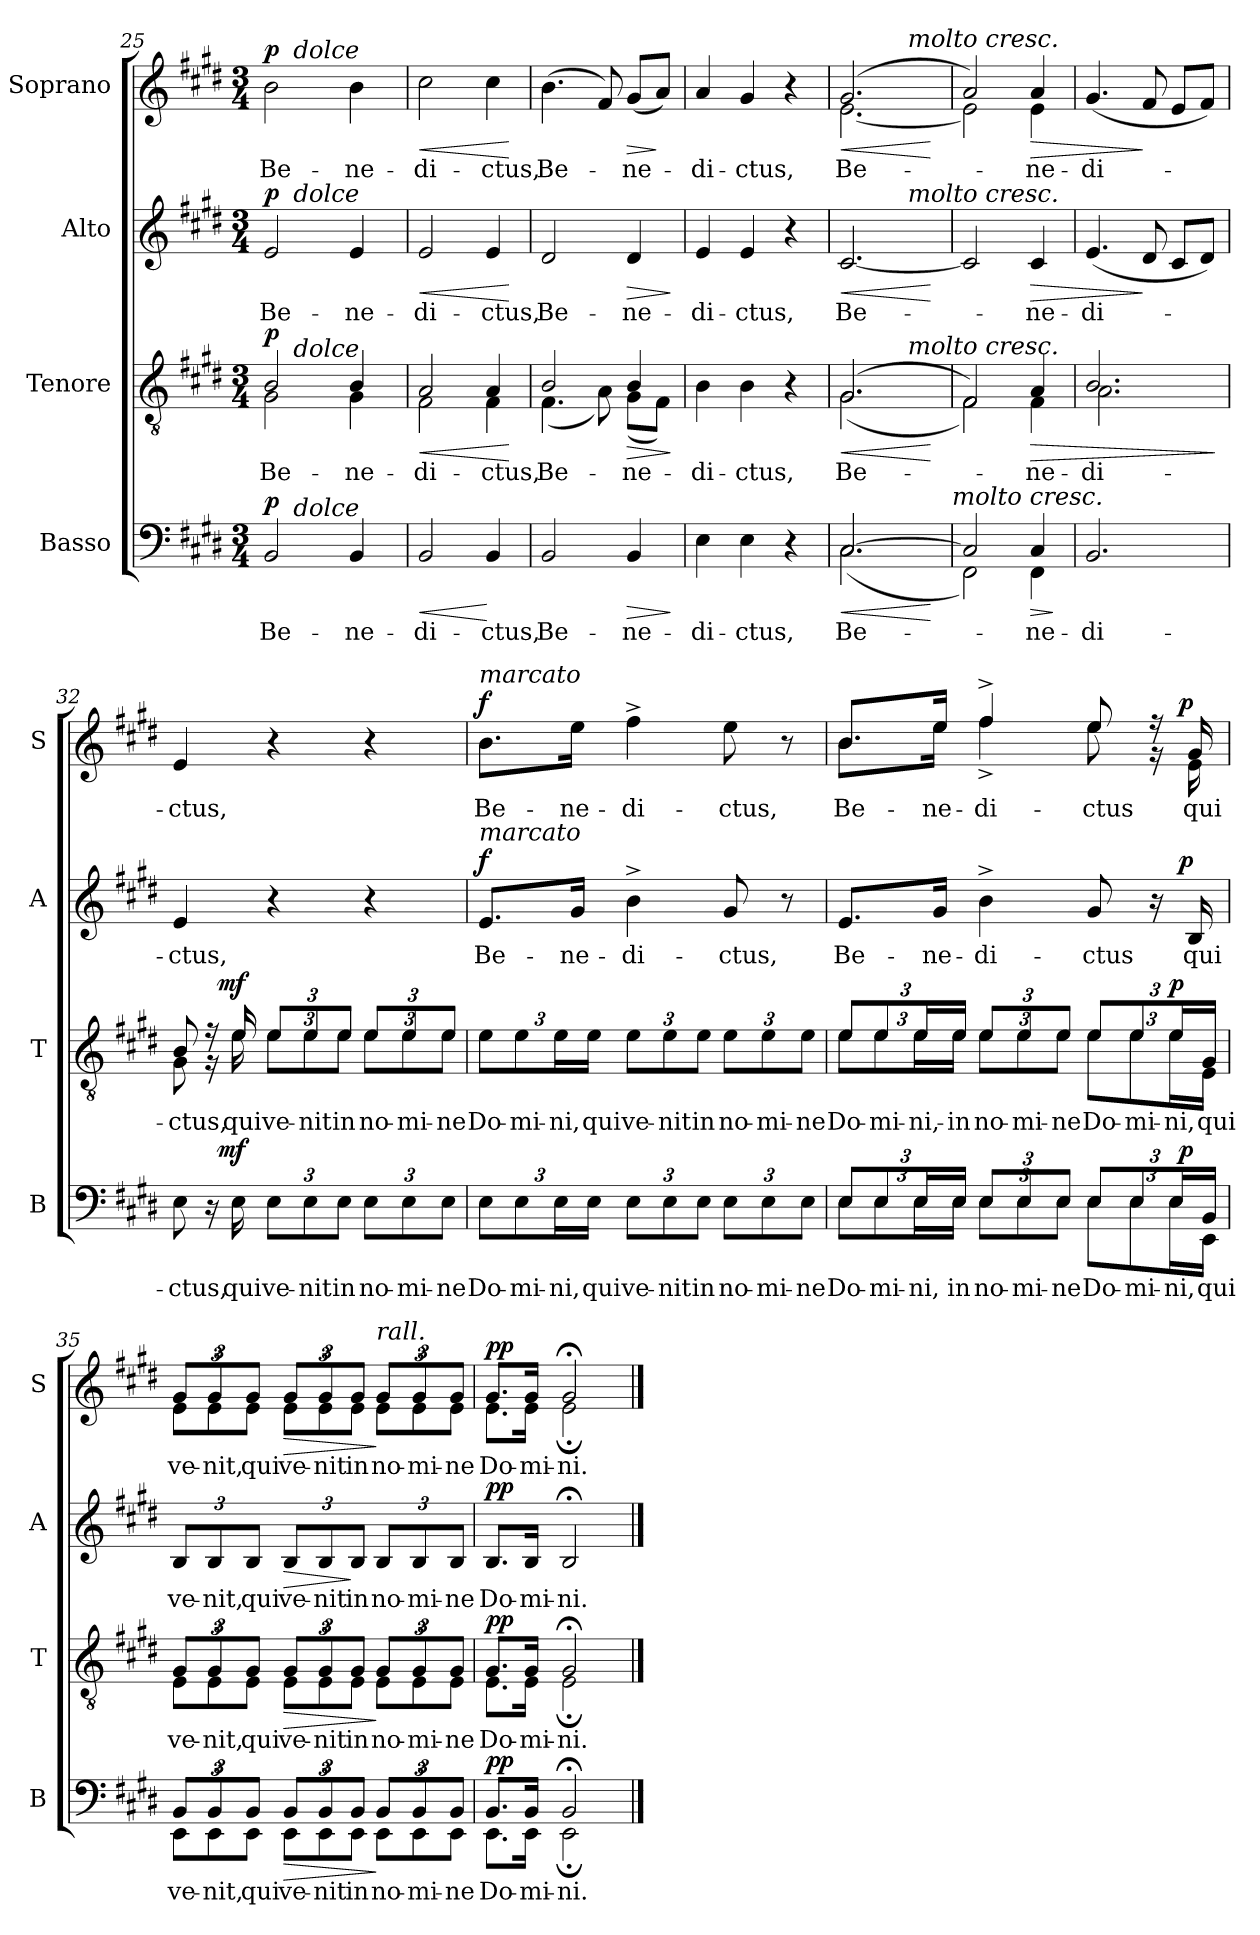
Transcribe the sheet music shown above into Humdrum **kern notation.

**kern	**text	**dynam	**kern	**text	**dynam	**kern	**text	**dynam	**kern	**text	**dynam
*part4	*part4	*part4	*part3	*part3	*part3	*part2	*part2	*part2	*part1	*part1	*part1
*staff4	*staff4	*staff4	*staff3	*staff3	*staff3	*staff2	*staff2	*staff2	*staff1	*staff1	*staff1
*I"Basso	*	*	*I"Tenore	*	*	*I"Alto	*	*	*I"Soprano	*	*
*I'B	*	*	*I'T	*	*	*I'A	*	*	*I'S	*	*
*clefF4	*	*	*clefGv2	*	*	*clefG2	*	*	*clefG2	*	*
*k[f#c#g#d#]	*	*	*k[f#c#g#d#]	*	*	*k[f#c#g#d#]	*	*	*k[f#c#g#d#]	*	*
*E:	*	*	*E:	*	*	*E:	*	*	*E:	*	*
*M3/4	*	*	*M3/4	*	*	*M3/4	*	*	*M3/4	*	*
=25	=25	=25	=25	=25	=25	=25	=25	=25	=25	=25	=25
!	!LO:LY:b	!LO:DY:a	!	!LO:LY:b	!LO:DY:a	!	!LO:LY:b	!LO:DY:a	!	!LO:LY:b	!LO:DY:a
*^	*	*	*^	*	*	*^	*	*	*^	*	*
*	*	*	*	*	*^	*	*	*	*	*	*	*	*	*	*
2BB/	8ryy	Be-	p	2B/	2G#\	8ryy	Be-	p	2e/	8ryy	Be-	p	2b\	8ryy	Be-	p
!	!	!	!	!	!	!	!	!	!	!	!	!	!	!LO:TX:a:i:t=dolce	!	!
!	!	!	!	!	!	!	!	!	!	!LO:TX:a:i:t=dolce	!	!	!	!	!	!
!	!	!	!	!	!	!LO:TX:a:i:t=dolce	!	!	!	!	!	!	!	!	!	!
!	!LO:TX:a:i:t=dolce	!	!	!	!	!	!	!	!	!	!	!	!	!	!	!
.	2ryy	.	.	.	.	2ryy	.	.	.	2ryy	.	.	.	2ryy	.	.
!	!	!LO:LY:b	!	!	!	!	!LO:LY:b	!	!	!	!LO:LY:b	!	!	!	!LO:LY:b	!
4BB/	.	-ne-	.	4B/	4G#\	.	-ne-	.	4e/	.	-ne-	.	4b\	.	-ne-	.
.	8ryy	.	.	.	.	8ryy	.	.	.	8ryy	.	.	.	8ryy	.	.
=26	=26	=26	=26	=26	=26	=26	=26	=26	=26	=26	=26	=26	=26	=26	=26	=26
!	!	!LO:LY:b	!LO:HP:b	!	!	!	!LO:LY:b	!LO:HP:b	!	!	!LO:LY:b	!LO:HP:b	!	!	!LO:LY:b	!LO:HP:b
*v	*v	*	*	*	*	*	*	*	*v	*v	*	*	*v	*v	*	*
*	*	*	*	*v	*v	*	*	*	*	*	*	*	*
2BB/	-di-	<	2A/	2F#\	-di-	<	2e/	-di-	<	2cc#\	-di-	<
!	!LO:LY:b	!	!	!	!LO:LY:b	!	!	!LO:LY:b	!	!	!LO:LY:b	!
4BB/	-ctus,	[	4A/	4F#\	-ctus,	.	4e/	-ctus,	.	4cc#\	-ctus,	.
*	*	*	*v	*v	*	*	*	*	*	*	*	*
.	.	.	.	.	[	.	.	[	.	.	[
!!LO:PB:g=z
=27	=27	=27	=27	=27	=27	=27	=27	=27	=27	=27	=27
!	!LO:LY:b	!	!	!LO:LY:b	!	!	!LO:LY:b	!	!	!LO:LY:b	!
*	*	*	*^	*	*	*	*	*	*	*	*
2BB/	Be-	.	2B/	(<4.F#\	Be-	.	2d#/	Be-	.	(>4.b\	Be-	.
.	.	.	.	8A\)	.	.	.	.	.	8f#/)	.	.
!	!LO:LY:b	!LO:HP:b	!	!	!LO:LY:b	!LO:HP:b	!	!LO:LY:b	!LO:HP:b	!	!LO:LY:b	!LO:HP:b
4BB/	-ne-	>	4B/	(<8G#\L	-ne-	>	4d#/	-ne-	>	(<8g#/L	-ne-	>
.	.	.	.	8F#\J)	.	.	.	.	.	8a/J)	.	]
*	*	*	*v	*v	*	*	*	*	*	*	*	*
.	.	]	.	.	]	.	.	]	.	.	.
=28	=28	=28	=28	=28	=28	=28	=28	=28	=28	=28	=28
!	!LO:LY:b	!	!	!LO:LY:b	!	!	!LO:LY:b	!	!	!LO:LY:b	!
4E\	-di-	.	4B\	-di-	.	4e/	-di-	.	4a/	-di-	.
!	!LO:LY:b	!	!	!LO:LY:b	!	!	!LO:LY:b	!	!	!LO:LY:b	!
4E\	-ctus,	.	4B\	-ctus,	.	4e/	-ctus,	.	4g#/	-ctus,	.
4r	.	.	4r	.	.	4r	.	.	4r	.	.
=29	=29	=29	=29	=29	=29	=29	=29	=29	=29	=29	=29
!	!LO:LY:b	!LO:HP:b	!	!LO:LY:b	!LO:HP:b	!	!LO:LY:b	!LO:HP:b	!	!LO:LY:b	!LO:HP:b
*^	*	*	*^	*	*	*^	*	*	*^	*	*
*	*	*	*	*	*^	*	*	*	*	*	*	*	*^	*	*
[>2.C#/	(<2.C#\	Be-	<	(>2.G#/	(<2.G#\	2ryy	Be-	<	[2.c#/	2ryy	Be-	<	(>2.g#/	[<2.e\	2ryy	Be-	<
!	!	!	!	!	!	!	!	!	!	!	!	!	!	!	!LO:TX:a:i:t=molto cresc.	!	!
!	!	!	!	!	!	!	!	!	!	!LO:TX:a:i:t=molto cresc.	!	!	!	!	!	!	!
!	!	!	!	!	!	!LO:TX:a:i:t=molto cresc.	!	!	!	!	!	!	!	!	!	!	!
.	.	.	.	.	.	4ryy	.	.	.	4ryy	.	.	.	.	4ryy	.	.
*v	*v	*	*	*	*	*	*	*	*	*	*	*	*	*	*	*	*
.	.	[	.	.	.	.	[	.	.	.	[	.	.	.	.	[
!LO:TX:a:i:t=molto cresc.	!	!	!	!	!	!	!	!	!	!	!	!	!	!	!	!
*	*	*	*	*v	*v	*	*	*	*	*	*	*	*v	*v	*	*
*	*	*	*	*	*	*	*v	*v	*	*	*	*	*	*
=30	=30	=30	=30	=30	=30	=30	=30	=30	=30	=30	=30	=30	=30
*^	*	*	*	*	*	*	*	*	*	*	*	*	*
2C#/]	2FF#\)	.	.	2F#/)	2F#\)	.	.	2c#/]	.	.	2a/)	2e\]	.	.
!	!	!LO:LY:b	!LO:HP:b	!	!	!LO:LY:b	!LO:HP:b	!	!LO:LY:b	!LO:HP:b	!	!	!LO:LY:b	!LO:HP:b
4C#/	4FF#\	-ne-	>	4A/	4F#\	-ne-	>	4c#/	-ne-	>	4a/	4e\	-ne-	>
*v	*v	*	*	*	*	*	*	*	*	*	*v	*v	*	*
*	*	*	*v	*v	*	*	*	*	*	*	*	*
.	.	]	.	.	.	.	.	.	.	.	.
=31	=31	=31	=31	=31	=31	=31	=31	=31	=31	=31	=31
!	!LO:LY:b	!	!	!LO:LY:b	!	!	!LO:LY:b	!	!	!LO:LY:b	!
*	*	*	*^	*	*	*	*	*	*	*	*
2.BB/	-di-	.	2.B/	2.A\	-di-	.	(<4.e/	-di-	.	(<4.g#/	-di-	.
.	.	.	.	.	.	.	8d#/	.	]	8f#/	.	]
.	.	.	.	.	.	.	8c#/L	.	.	8e/L	.	.
.	.	.	.	.	.	.	8d#/J)	.	.	8f#/J)	.	.
*	*	*	*v	*v	*	*	*	*	*	*	*	*
.	.	.	.	.	]	.	.	.	.	.	.
=32	=32	=32	=32	=32	=32	=32	=32	=32	=32	=32	=32
!	!LO:LY:b	!	!	!LO:LY:b	!	!	!LO:LY:b	!	!	!LO:LY:b	!
*^	*	*	*^	*	*	*	*	*	*	*	*
*	*	*	*	*	*^	*	*	*	*	*	*	*	*
8E\	8ryy	-ctus,	.	8B/	8G#\	8ryy	-ctus,	.	4e/	-ctus,	.	4e/	-ctus,	.
16r	32ryy	.	.	16r	16r	32ryy	.	.	.	.	.	.	.	.
!	!	!	!LO:DY:a	!	!	!	!	!LO:DY:a	!	!	!	!	!	!
.	2ryy	.	mf	.	.	2ryy	.	mf	.	.	.	.	.	.
!	!	!LO:LY:b	!	!	!	!	!LO:LY:b	!	!	!	!	!	!	!
16E\	.	qui	.	16e/	16e\	.	qui	.	.	.	.	.	.	.
!	!	!LO:LY:b	!	!	!	!	!LO:LY:b	!	!	!	!	!	!	!
12E\L	.	ve-	.	12e/L	12e\L	.	ve-	.	4r	.	.	4r	.	.
!	!	!LO:LY:b	!	!	!	!	!LO:LY:b	!	!	!	!	!	!	!
12E\	.	-nit	.	12e/	12e\	.	-nit	.	.	.	.	.	.	.
!	!	!LO:LY:b	!	!	!	!	!LO:LY:b	!	!	!	!	!	!	!
12E\J	.	in	.	12e/J	12e\J	.	in	.	.	.	.	.	.	.
!	!	!LO:LY:b	!	!	!	!	!LO:LY:b	!	!	!	!	!	!	!
12E\L	.	no-	.	12e/L	12e\L	.	no-	.	4r	.	.	4r	.	.
!	!	!LO:LY:b	!	!	!	!	!LO:LY:b	!	!	!	!	!	!	!
12E\	.	-mi-	.	12e/	12e\	.	-mi-	.	.	.	.	.	.	.
.	16.ryy	.	.	.	.	16.ryy	.	.	.	.	.	.	.	.
!	!	!LO:LY:b	!	!	!	!	!LO:LY:b	!	!	!	!	!	!	!
12E\J	.	-ne	.	12e/J	12e\J	.	-ne	.	.	.	.	.	.	.
!!LO:LB:g=z
=33	=33	=33	=33	=33	=33	=33	=33	=33	=33	=33	=33	=33	=33	=33
!	!	!	!	!	!	!	!	!	!	!	!	!LO:TX:a:i:t=marcato	!	!
!	!	!	!	!	!	!	!	!	!LO:TX:a:i:t=marcato	!	!	!	!	!
!	!	!LO:LY:b	!	!	!	!	!LO:LY:b	!	!	!LO:LY:b	!LO:DY:a	!	!LO:LY:b	!LO:DY:a
*v	*v	*	*	*	*	*	*	*	*	*	*	*	*	*
*	*	*	*v	*v	*v	*	*	*	*	*	*	*	*
12E\L	Do-	.	12e\L	Do-	.	8.e/L	Be-	f	8.b\L	Be-	f
!	!LO:LY:b	!	!	!LO:LY:b	!	!	!	!	!	!	!
12E\	-mi-	.	12e\	-mi-	.	.	.	.	.	.	.
!	!LO:LY:b	!	!	!LO:LY:b	!	!	!	!	!	!	!
24E\L	-ni,	.	24e\L	-ni,	.	.	.	.	.	.	.
!	!	!	!	!	!	!	!LO:LY:b	!	!	!LO:LY:b	!
.	.	.	.	.	.	16g#/Jk	-ne-	.	16ee\Jk	-ne-	.
!	!LO:LY:b	!	!	!LO:LY:b	!	!	!	!	!	!	!
24E\JJ	qui	.	24e\JJ	qui	.	.	.	.	.	.	.
!	!LO:LY:b	!	!	!LO:LY:b	!	!	!LO:LY:b	!	!	!LO:LY:b	!
12E\L	ve-	.	12e\L	ve-	.	4b^>\	-di-	.	4ff#^>\	-di-	.
!	!LO:LY:b	!	!	!LO:LY:b	!	!	!	!	!	!	!
12E\	-nit	.	12e\	-nit	.	.	.	.	.	.	.
!	!LO:LY:b	!	!	!LO:LY:b	!	!	!	!	!	!	!
12E\J	in	.	12e\J	in	.	.	.	.	.	.	.
!	!LO:LY:b	!	!	!LO:LY:b	!	!	!LO:LY:b	!	!	!LO:LY:b	!
12E\L	no-	.	12e\L	no-	.	8g#/	-ctus,	.	8ee\	-ctus,	.
!	!LO:LY:b	!	!	!LO:LY:b	!	!	!	!	!	!	!
12E\	-mi-	.	12e\	-mi-	.	.	.	.	.	.	.
.	.	.	.	.	.	8r	.	.	8r	.	.
!	!LO:LY:b	!	!	!LO:LY:b	!	!	!	!	!	!	!
12E\J	-ne	.	12e\J	-ne	.	.	.	.	.	.	.
=34	=34	=34	=34	=34	=34	=34	=34	=34	=34	=34	=34
!	!LO:LY:b	!	!	!LO:LY:b	!	!	!LO:LY:b	!	!	!LO:LY:b	!
*^	*	*	*^	*	*	*^	*	*	*^	*	*
*	*^	*	*	*	*	*	*	*	*	*	*	*	*^	*	*
12E/L	12E\L	3%2ryy	Do-	.	12e/L	12e\L	Do-	.	8.e/L	3%2ryy	Be-	.	8.b/L	8.b\L	3%2ryy	Be-	.
!	!	!	!LO:LY:b	!	!	!	!LO:LY:b	!	!	!	!	!	!	!	!	!	!
12E/	12E\	.	-mi-	.	12e/	12e\	-mi-	.	.	.	.	.	.	.	.	.	.
!	!	!	!LO:LY:b	!	!	!	!LO:LY:b	!	!	!	!	!	!	!	!	!	!
24E/L	24E\L	.	-ni,	.	24e/L	24e\L	-ni,-	.	.	.	.	.	.	.	.	.	.
!	!	!	!	!	!	!	!	!	!	!	!LO:LY:b	!	!	!	!	!LO:LY:b	!
.	.	.	.	.	.	.	.	.	16g#/Jk	.	-ne-	.	16ee/Jk	16ee\Jk	.	-ne-	.
!	!	!	!LO:LY:b	!	!	!	!LO:LY:b	!	!	!	!	!	!	!	!	!	!
24E/JJ	24E\JJ	.	in	.	24e/JJ	24e\JJ	-in	.	.	.	.	.	.	.	.	.	.
!	!	!	!LO:LY:b	!	!	!	!LO:LY:b	!	!	!	!LO:LY:b	!	!	!	!	!LO:LY:b	!
12E/L	12E\L	.	no-	.	12e/L	12e\L	no-	.	4b^>\	.	-di-	.	4ff#^>/	4ff#^<\	.	-di-	.
!	!	!	!LO:LY:b	!	!	!	!LO:LY:b	!	!	!	!	!	!	!	!	!	!
12E/	12E\	.	-mi-	.	12e/	12e\	-mi-	.	.	.	.	.	.	.	.	.	.
!	!	!	!LO:LY:b	!	!	!	!LO:LY:b	!	!	!	!	!	!	!	!	!	!
12E/J	12E\J	.	-ne	.	12e/J	12e\J	-ne	.	.	.	.	.	.	.	.	.	.
!	!	!	!LO:LY:b	!	!	!	!LO:LY:b	!	!	!	!LO:LY:b	!	!	!	!	!LO:LY:b	!
12E/L	12E\L	.	Do-	.	12e/L	12e\L	Do-	.	8g#/	.	-ctus	.	8ee/	8ee\	.	-ctus	.
!	!	!	!LO:LY:b	!	!	!	!LO:LY:b	!	!	!	!	!	!	!	!	!	!
12E/	12E\	.	-mi-	.	12e/	12e\	-mi-	.	.	.	.	.	.	.	.	.	.
.	.	.	.	.	.	.	.	.	16r	.	.	.	16r	16r	.	.	.
!	!	!	!LO:LY:b	!	!	!	!LO:LY:b	!LO:DY:a	!	!	!	!	!	!	!	!	!
24E/L	24E\L	96ryy	-ni,	.	24e/L	24e\L	-ni,	p	.	96ryy	.	.	.	.	96ryy	.	.
!	!	!	!	!LO:DY:a	!	!	!	!	!	!	!	!LO:DY:a	!	!	!	!	!LO:DY:a
.	.	24..ryy	.	p	.	.	.	.	.	24..ryy	.	p	.	.	24..ryy	.	p
!	!	!	!	!	!	!	!	!	!	!	!LO:LY:b	!	!	!	!	!LO:LY:b	!
.	.	.	.	.	.	.	.	.	16B/	.	qui	.	16g#/	16e\	.	qui	.
!	!	!	!LO:LY:b	!	!	!	!LO:LY:b	!	!	!	!	!	!	!	!	!	!
24BB/JJ	24EE\JJ	.	qui	.	24G#/JJ	24E\JJ	qui	.	.	.	.	.	.	.	.	.	.
!!LO:PB:g=z
=35	=35	=35	=35	=35	=35	=35	=35	=35	=35	=35	=35	=35	=35	=35	=35	=35	=35
!	!	!	!LO:LY:b	!	!	!	!LO:LY:b	!	!	!	!LO:LY:b	!	!	!	!	!LO:LY:b	!
*	*	*	*	*	*	*	*	*	*v	*v	*	*	*	*	*	*	*
*	*v	*v	*	*	*	*	*	*	*	*	*	*	*v	*v	*	*
12BB/L	12EE\L	ve-	.	12G#/L	12E\L	ve-	.	12B/L	ve-	.	12g#/L	12e\L	ve-	.
!	!	!LO:LY:b	!	!	!	!LO:LY:b	!	!	!LO:LY:b	!	!	!	!LO:LY:b	!
12BB/	12EE\	-nit,	.	12G#/	12E\	-nit,	.	12B/	-nit,	.	12g#/	12e\	-nit,	.
!	!	!LO:LY:b	!	!	!	!LO:LY:b	!	!	!LO:LY:b	!	!	!	!LO:LY:b	!
12BB/J	12EE\J	qui	.	12G#/J	12E\J	qui	.	12B/J	qui	.	12g#/J	12e\J	qui	.
!	!	!LO:LY:b	!LO:HP:b	!	!	!LO:LY:b	!LO:HP:b	!	!LO:LY:b	!LO:HP:b	!	!	!LO:LY:b	!LO:HP:b
12BB/L	12EE\L	ve-	>	12G#/L	12E\L	ve-	>	12B/L	ve-	>	12g#/L	12e\L	ve-	>
!	!	!LO:LY:b	!	!	!	!LO:LY:b	!	!	!LO:LY:b	!	!	!	!LO:LY:b	!
12BB/	12EE\	-nit	.	12G#/	12E\	-nit	.	12B/	-nit	.	12g#/	12e\	-nit	.
!	!	!LO:LY:b	!	!	!	!LO:LY:b	!	!	!LO:LY:b	!	!	!	!LO:LY:b	!
12BB/J	12EE\J	in	.	12G#/J	12E\J	in	.	12B/J	in	]	12g#/J	12e\J	in	.
!	!	!	!	!	!	!	!	!	!	!	!LO:TX:a:i:t=rall.	!	!	!
!	!	!LO:LY:b	!	!	!	!LO:LY:b	!	!	!LO:LY:b	!	!	!	!LO:LY:b	!
12BB/L	12EE\L	no-	]	12G#/L	12E\L	no-	]	12B/L	no-	.	12g#/L	12e\L	no-	]
!	!	!LO:LY:b	!	!	!	!LO:LY:b	!	!	!LO:LY:b	!	!	!	!LO:LY:b	!
12BB/	12EE\	-mi-	.	12G#/	12E\	-mi-	.	12B/	-mi-	.	12g#/	12e\	-mi-	.
!	!	!LO:LY:b	!	!	!	!LO:LY:b	!	!	!LO:LY:b	!	!	!	!LO:LY:b	!
12BB/J	12EE\J	-ne	.	12G#/J	12E\J	-ne	.	12B/J	-ne	.	12g#/J	12e\J	-ne	.
=36	=36	=36	=36	=36	=36	=36	=36	=36	=36	=36	=36	=36	=36	=36
!	!	!LO:LY:b	!LO:DY:a	!	!	!LO:LY:b	!LO:DY:a	!	!LO:LY:b	!LO:DY:a	!	!	!LO:LY:b	!LO:DY:a
8.BB/L	8.EE\L	Do-	pp	8.G#/L	8.E\L	Do-	pp	8.B/L	Do-	pp	8.g#/L	8.e\L	Do-	pp
!	!	!LO:LY:b	!	!	!	!LO:LY:b	!	!	!LO:LY:b	!	!	!	!LO:LY:b	!
16BB/Jk	16EE\Jk	-mi-	.	16G#/Jk	16E\Jk	-mi-	.	16B/Jk	-mi-	.	16g#/Jk	16e\Jk	-mi-	.
!	!	!LO:LY:b	!	!	!	!LO:LY:b	!	!	!LO:LY:b	!	!	!	!LO:LY:b	!
2BB;</	2EE;\	-ni.	.	2G#;</	2E;\	-ni.	.	2B;</	-ni.	.	2g#;</	2e;\	-ni.	.
*v	*v	*	*	*	*	*	*	*	*	*	*v	*v	*	*
*	*	*	*v	*v	*	*	*	*	*	*	*	*
==	==	==	==	==	==	==	==	==	==	==	==
*-	*-	*-	*-	*-	*-	*-	*-	*-	*-	*-	*-
